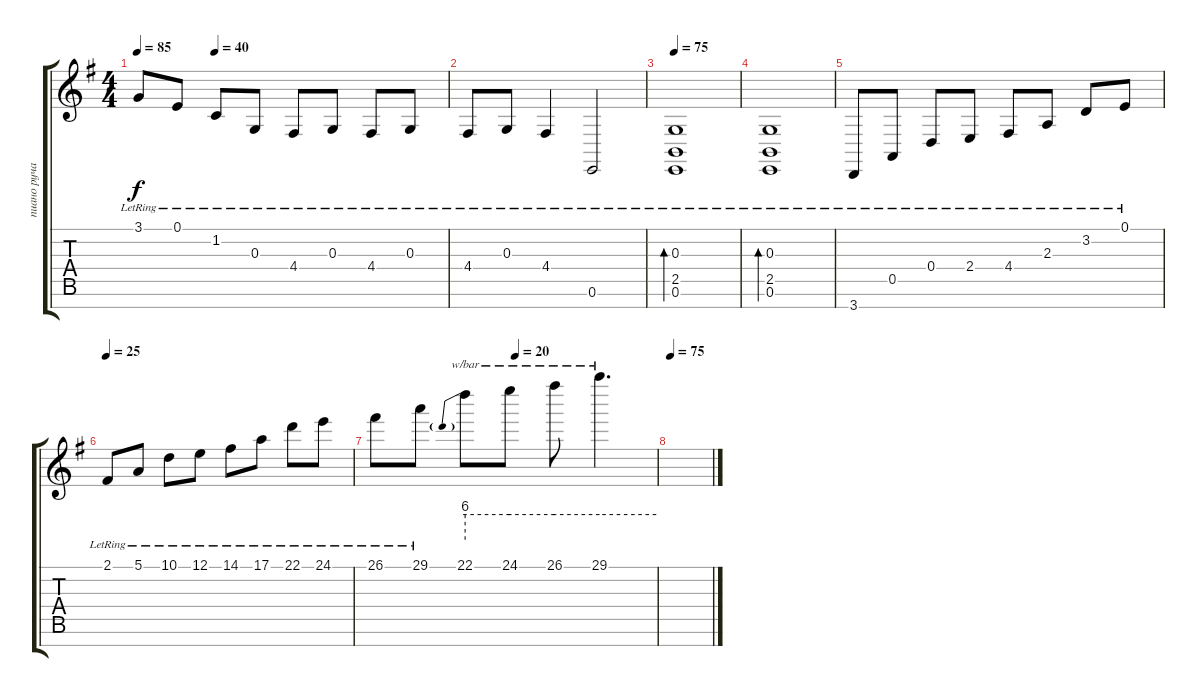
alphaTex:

\track ("пиано ручаюсь!" "пиано руча") {instrument brightacousticpiano}
\staff {score tabs}
\tuning (E4 B3 G3 D3 A2 E2 B1) {hide}
\ts (4 4)
\tempo 85
\tempo (40 0.25)
\clef g2
\ks g
3.1{lr}.8{dy f} 0.1{lr}.8 1.2{lr}.8 0.3{lr}.8 4.4{lr}.8 0.3{lr}.8 4.4{lr}.8 0.3{lr}.8 |
4.4{lr}.8 0.3{lr}.8 4.4{lr}.4 0.6{lr}.2 |
\tempo 75
(0.3{lr} 2.5{lr} 0.6{lr}).1{bd 240} |
(0.3{lr} 2.5{lr} 0.6{lr}).1{bd 240} |
3.7{lr}.8 0.5{lr}.8 0.4{lr}.8 2.4{lr}.8 4.4{lr}.8 2.3{lr}.8 3.2{lr}.8 0.1{lr}.8 |
\tempo 25
2.1{lr}.8 5.1{lr}.8 10.1{lr}.8 12.1{lr}.8 14.1{lr}.8 17.1{lr}.8 22.1{lr}.8 24.1{lr}.8 |
\tempo (20 0.5)
26.1{lr}.8 29.1{lr}.8 22.1.8{tbe (predive default 0 24 60 24)} 24.1.8{tbe (hold default 0 24 60 24)} 26.1.8{tbe (hold default 0 24 60 24)} 29.1.4{d tbe (hold default 0 24 60 24)} |
\tempo 75
